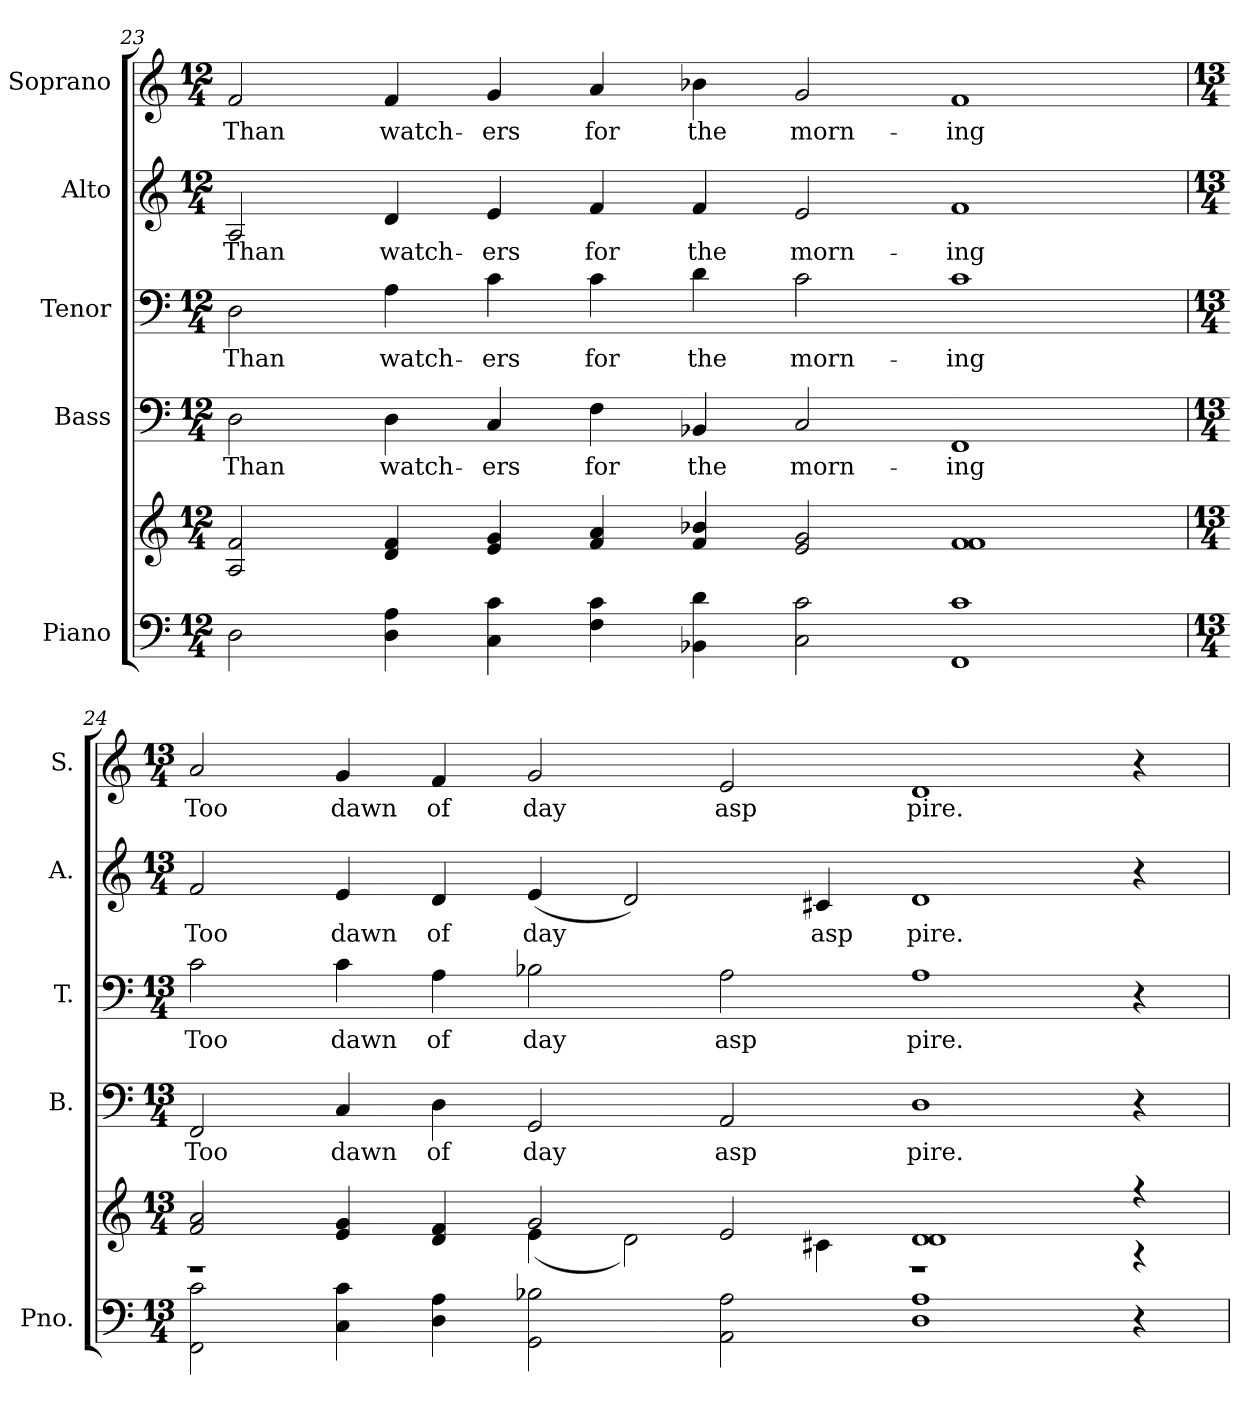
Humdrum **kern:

**kern	**kern	**kern	**text	**kern	**text	**kern	**text	**kern	**text
*part5	*part5	*part4	*part4	*part3	*part3	*part2	*part2	*part1	*part1
*staff6	*staff5	*staff4	*staff4	*staff3	*staff3	*staff2	*staff2	*staff1	*staff1
*I"Piano	*	*I"Bass	*	*I"Tenor	*	*I"Alto	*	*I"Soprano	*
*I'Pno.	*	*I'B.	*	*I'T.	*	*I'A.	*	*I'S.	*
!!LO:PB:g=z
*clefF4	*clefG2	*clefF4	*	*clefF4	*	*clefG2	*	*clefG2	*
*k[]	*k[]	*k[]	*	*k[]	*	*k[]	*	*k[]	*
*C:	*C:	*C:	*	*C:	*	*C:	*	*C:	*
*M12/4	*M12/4	*M12/4	*	*M12/4	*	*M12/4	*	*M12/4	*
=23	=23	=23	=23	=23	=23	=23	=23	=23	=23
!	!	!	!LO:LY:b:color=#000000	!	!	!	!	!	!
!	!	!	!	!	!LO:LY:b:color=#000000	!	!	!	!
!	!	!	!	!	!	!	!LO:LY:b:color=#000000	!	!
!	!	!	!	!	!	!	!	!	!LO:LY:b:color=#000000
2Di\	2Ai/ 2fi	2Di\	Than	2Di\	Than	2Ai/	Than	2fi/	Than
!	!	!	!LO:LY:b:color=#000000	!	!	!	!	!	!
!	!	!	!	!	!LO:LY:b:color=#000000	!	!	!	!
!	!	!	!	!	!	!	!LO:LY:b:color=#000000	!	!
!	!	!	!	!	!	!	!	!	!LO:LY:b:color=#000000
4Di\ 4Ai	4di/ 4fi	4Di\	watch-	4Ai\	watch-	4di/	watch-	4fi/	watch-
!	!	!	!LO:LY:b:color=#000000	!	!	!	!	!	!
!	!	!	!	!	!LO:LY:b:color=#000000	!	!	!	!
!	!	!	!	!	!	!	!LO:LY:b:color=#000000	!	!
!	!	!	!	!	!	!	!	!	!LO:LY:b:color=#000000
4Ci\ 4ci	4ei/ 4gi	4Ci/	-ers	4ci\	-ers	4ei/	-ers	4gi/	-ers
!	!	!	!LO:LY:b:color=#000000	!	!	!	!	!	!
!	!	!	!	!	!LO:LY:b:color=#000000	!	!	!	!
!	!	!	!	!	!	!	!LO:LY:b:color=#000000	!	!
!	!	!	!	!	!	!	!	!	!LO:LY:b:color=#000000
4Fi\ 4ci	4fi/ 4ai	4Fi\	for	4ci\	for	4fi/	for	4ai/	for
!	!	!	!LO:LY:b:color=#000000	!	!	!	!	!	!
!	!	!	!	!	!LO:LY:b:color=#000000	!	!	!	!
!	!	!	!	!	!	!	!LO:LY:b:color=#000000	!	!
!	!	!	!	!	!	!	!	!	!LO:LY:b:color=#000000
4BB-Xi\ 4di	4fi/ 4b-Xi	4BB-Xi/	the	4di\	the	4fi/	the	4b-Xi\	the
!	!	!	!LO:LY:b:color=#000000	!	!	!	!	!	!
!	!	!	!	!	!LO:LY:b:color=#000000	!	!	!	!
!	!	!	!	!	!	!	!LO:LY:b:color=#000000	!	!
!	!	!	!	!	!	!	!	!	!LO:LY:b:color=#000000
2Ci\ 2ci	2ei/ 2gi	2Ci/	morn-	2ci\	morn-	2ei/	morn-	2gi/	morn-
!	!	!	!LO:LY:b:color=#000000	!	!	!	!	!	!
!	!	!	!	!	!LO:LY:b:color=#000000	!	!	!	!
!	!	!	!	!	!	!	!LO:LY:b:color=#000000	!	!
!	!	!	!	!	!	!	!	!	!LO:LY:b:color=#000000
1FFi 1ci	1fi 1fi	1FFi	-ing	1ci	-ing	1fi	-ing	1fi	-ing
!!LO:PB:g=z
=24	=24	=24	=24	=24	=24	=24	=24	=24	=24
*M13/4	*M13/4	*M13/4	*	*M13/4	*	*M13/4	*	*M13/4	*
*	*^	*	*	*	*	*	*	*	*
!	!	!	!	!LO:LY:b:color=#000000	!	!	!	!	!	!
!	!	!	!	!	!	!LO:LY:b:color=#000000	!	!	!	!
!	!	!	!	!	!	!	!	!LO:LY:b:color=#000000	!	!
!	!	!	!	!	!	!	!	!	!	!LO:LY:b:color=#000000
2FFi\ 2ci	2fi/ 2ai	1r	2FFi/	Too	2ci\	Too	2fi/	Too	2ai/	Too
!	!	!	!	!LO:LY:b:color=#000000	!	!	!	!	!	!
!	!	!	!	!	!	!LO:LY:b:color=#000000	!	!	!	!
!	!	!	!	!	!	!	!	!LO:LY:b:color=#000000	!	!
!	!	!	!	!	!	!	!	!	!	!LO:LY:b:color=#000000
4Ci\ 4ci	4ei/ 4gi	.	4Ci/	dawn	4ci\	dawn	4ei/	dawn	4gi/	dawn
!	!	!	!	!LO:LY:b:color=#000000	!	!	!	!	!	!
!	!	!	!	!	!	!LO:LY:b:color=#000000	!	!	!	!
!	!	!	!	!	!	!	!	!LO:LY:b:color=#000000	!	!
!	!	!	!	!	!	!	!	!	!	!LO:LY:b:color=#000000
4Di\ 4Ai	4di/ 4fi	.	4Di\	of	4Ai\	of	4di/	of	4fi/	of
!	!	!	!	!LO:LY:b:color=#000000	!	!	!	!	!	!
!	!	!	!	!	!	!LO:LY:b:color=#000000	!	!	!	!
!	!	!	!	!	!	!	!	!LO:LY:b:color=#000000	!	!
!	!	!	!	!	!	!	!	!	!	!LO:LY:b:color=#000000
2GGi\ 2B-Xi	2gi/	(4ei\	2GGi/	day	2B-Xi\	day	(4ei/	day	2gi/	day
.	.	2di\)	.	.	.	.	2di/)	.	.	.
!	!	!	!	!LO:LY:b:color=#000000	!	!	!	!	!	!
!	!	!	!	!	!	!LO:LY:b:color=#000000	!	!	!	!
!	!	!	!	!	!	!	!	!	!	!LO:LY:b:color=#000000
2AAi\ 2Ai	2ei/	.	2AAi/	asp	2Ai\	asp	.	.	2ei/	asp
!	!	!	!	!	!	!	!	!LO:LY:b:color=#000000	!	!
.	.	4c#Xi\	.	.	.	.	4c#Xi/	asp	.	.
!	!	!	!	!LO:LY:b:color=#000000	!	!	!	!	!	!
!	!	!	!	!	!	!LO:LY:b:color=#000000	!	!	!	!
!	!	!	!	!	!	!	!	!LO:LY:b:color=#000000	!	!
!	!	!	!	!	!	!	!	!	!	!LO:LY:b:color=#000000
1Di 1Ai	1di 1di	1r	1Di	pire.	1Ai	pire.	1di	pire.	1di	pire.
4r	4r	4r	4r	.	4r	.	4r	.	4r	.
*	*v	*v	*	*	*	*	*	*	*	*
=	=	=	=	=	=	=	=	=	=
*-	*-	*-	*-	*-	*-	*-	*-	*-	*-
